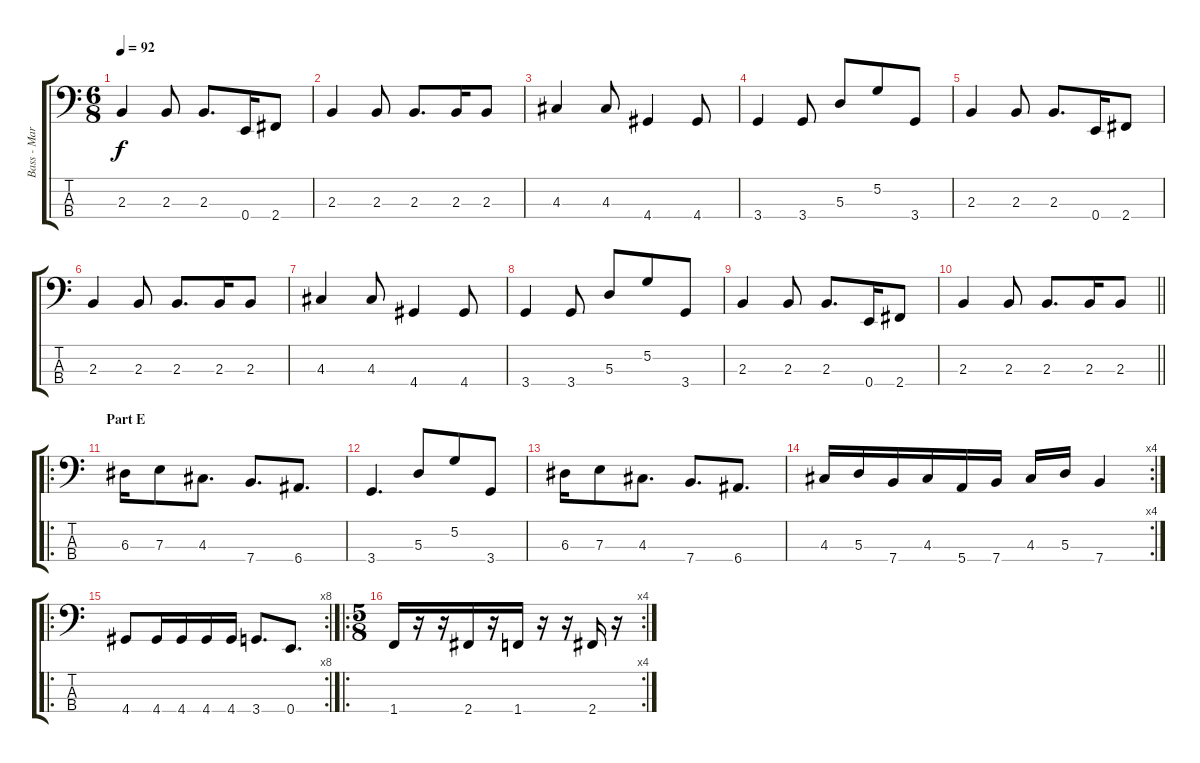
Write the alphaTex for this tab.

\track ("Bass - Martin Lopez" "Bass - Mar") {instrument electricbassfinger}
\staff {score tabs}
\tuning (G2 D2 A1 E1) {hide}
\ts (6 8)
\tempo 92
\clef f4
\ks c
2.3.4{dy f} 2.3.8 2.3.8{d} 0.4.16 2.4.8 |
2.3.4 2.3.8 2.3.8{d} 2.3.16 2.3.8 |
4.3.4 4.3.8 4.4.4 4.4.8 |
3.4.4 3.4.8 5.3.8 5.2.8 3.4.8 |
2.3.4 2.3.8 2.3.8{d} 0.4.16 2.4.8 |
2.3.4 2.3.8 2.3.8{d} 2.3.16 2.3.8 |
4.3.4 4.3.8 4.4.4 4.4.8 |
3.4.4 3.4.8 5.3.8 5.2.8 3.4.8 |
2.3.4 2.3.8 2.3.8{d} 0.4.16 2.4.8 |
\barLineRight lightlight
2.3.4 2.3.8 2.3.8{d} 2.3.16 2.3.8 |
\ro
\section ("" "Part E")
6.3.16 7.3.8 4.3.8{d} 7.4.8{d} 6.4.8{d} |
3.4.4{d} 5.3.8 5.2.8 3.4.8 |
6.3.16 7.3.8 4.3.8{d} 7.4.8{d} 6.4.8{d} |
\rc 4
4.3.16 5.3.16 7.4.16 4.3.16 5.4.16 7.4.16 4.3.16 5.3.16 7.4.4 |
\ro
\rc 8
4.4.8 4.4.16 4.4.16 4.4.16 4.4.16 3.4.8{d} 0.4.8{d} |
\ro
\rc 4
\ts (5 8)
1.4.16 r.16 r.16 2.4.16 r.16 1.4.16 r.16 r.16 2.4.16 r.16
